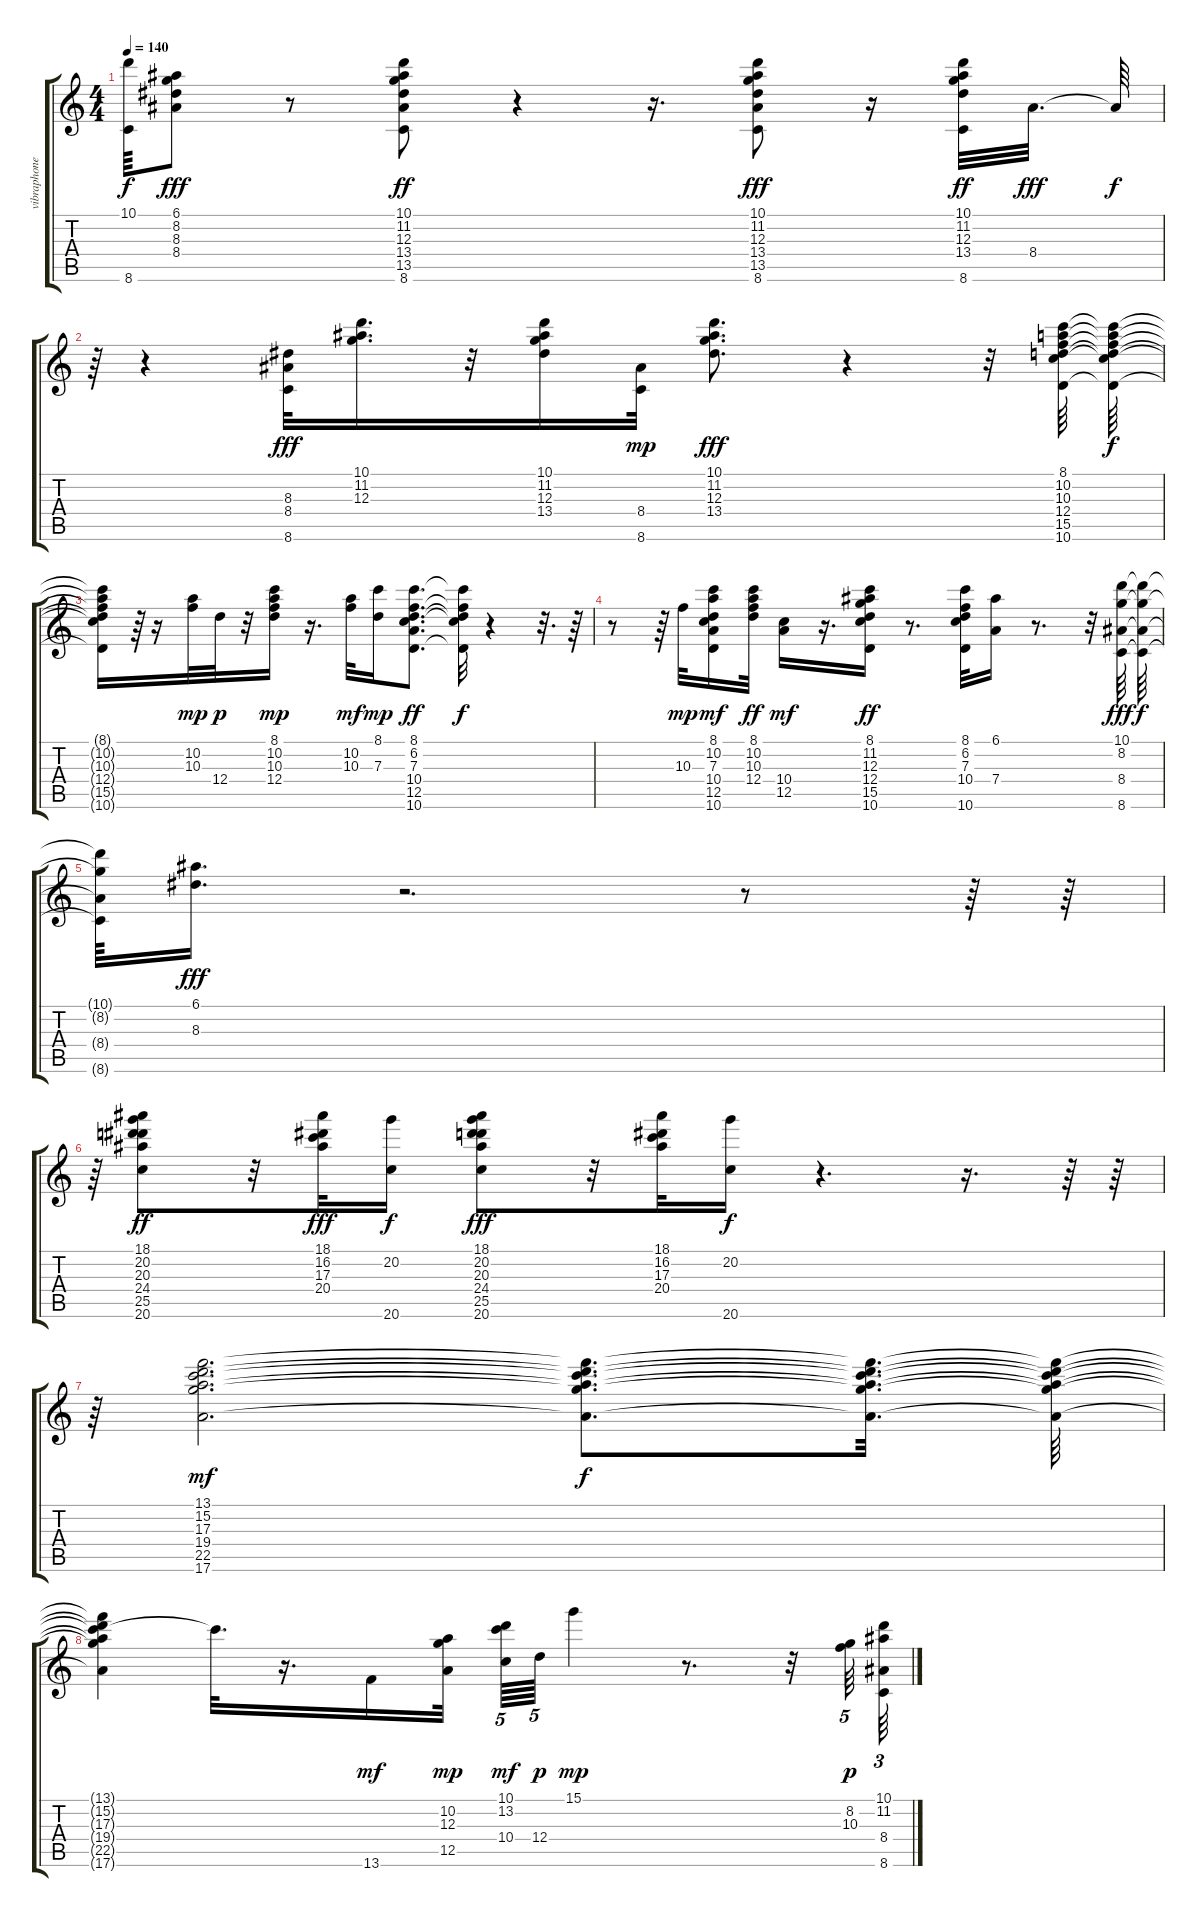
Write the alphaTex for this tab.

\track ("vibraphone" "vibraphone") {instrument electricguitarjazz}
\staff {score tabs}
\tuning (E4 B3 G3 D3 A2 E2) {hide}
\ts (4 4)
\tempo 140
\clef g2
\ks c
(10.1{t} 8.6{t}).64{dy f} (6.1 8.2 8.3 8.4).8{dy fff} r.8 (10.1 11.2 12.3 13.4 13.5 8.6).8{dy ff} r.4 r.16{d} (10.1 11.2 12.3 13.4 13.5 8.6).8{dy fff} r.16 (10.1 11.2 12.3 13.4 8.6).32{dy ff} 8.4.32{d dy fff} 8.4{t}.64{dy f} |
r.64 r.4 (8.3 8.4 8.6).32{dy fff} (10.1 11.2 12.3).16{d} r.32 (10.1 11.2 12.3 13.4).16 (8.4 8.6).32{dy mp} (10.1 11.2 12.3 13.4).8{d dy fff} r.4 r.32 (8.1 10.2 10.3 12.4 15.5 10.6).64 (8.1{t} 10.2{t} 10.3{t} 12.4{t} 15.5{t} 10.6{t}).64{dy f} |
(8.1{t} 10.2{t} 10.3{t} 12.4{t} 15.5{t} 10.6{t}).16 r.64 r.16 (10.2 10.3).32{dy mp} 12.4.32{dy p} r.32 (8.1 10.2 10.3 12.4).16{dy mp} r.16{d} (10.2 10.3).32{dy mf} (8.1 7.3).16{dy mp} (8.1 6.2 7.3 10.4 12.5 10.6).8{d dy ff} (8.1{t} 6.2{t} 7.3{t} 10.4{t} 10.6{t}).32{dy f} r.4 r.32{d} r.64 |
r.8 r.64 10.3.32{dy mp} (8.1 10.2 7.3 10.4 12.5 10.6).16{dy mf} (8.1 10.2 10.3 12.4).32{dy ff} (10.4 12.5).16{dy mf} r.16{d} (8.1 11.2 12.3 12.4 15.5 10.6).16{dy ff} r.8{d} (8.1 6.2 7.3 10.4 10.6).32 (6.1 7.4).16 r.8{d} r.32 (10.1 8.2 8.4 8.6).64{dy fff} (10.1{t} 8.2{t} 8.4{t} 8.6{t}).64{dy f} |
(10.1{t} 8.2{t} 8.4{t} 8.6{t}).64 (6.1 8.3).16{d dy fff} r.2{d} r.8 r.64 r.64 |
r.64 (18.1 20.2 20.3 24.4 25.5 20.6).8{dy ff} r.32 (18.1 16.2 17.3 20.4).32{dy fff} (20.2 20.6).16{dy f} (18.1 20.2 20.3 24.4 25.5 20.6).8{dy fff} r.32 (18.1 16.2 17.3 20.4).32 (20.2 20.6).16{dy f} r.4{d} r.16{d} r.64 r.64 |
r.64 (13.1 15.2 17.3 19.4 22.5 17.6).2{d dy mf} (13.1{t} 15.2{t} 17.3{t} 19.4{t} 22.5{t} 17.6{t}).8{d dy f} (13.1{t} 15.2{t} 17.3{t} 19.4{t} 22.5{t} 17.6{t}).32{d} (13.1{t} 15.2{t} 17.3{t} 19.4{t} 22.5{t} 17.6{t}).64 |
(13.1{t} 15.2{t} 17.3{t} 19.4{t} 22.5{t} 17.6{t}).4 17.3{t}.32{d} r.16{d} 13.6.16{dy mf} (10.2 12.3 12.5).32{dy mp} (10.1 13.2 10.4).64{tu (5 4) dy mf} 12.4.64{tu (5 4) dy p} 15.1.4{dy mp} r.8{d} r.32 (8.2 10.3).64{tu (5 4) dy p} (10.1 11.2 8.4 8.6).64{tu (3 2)}
